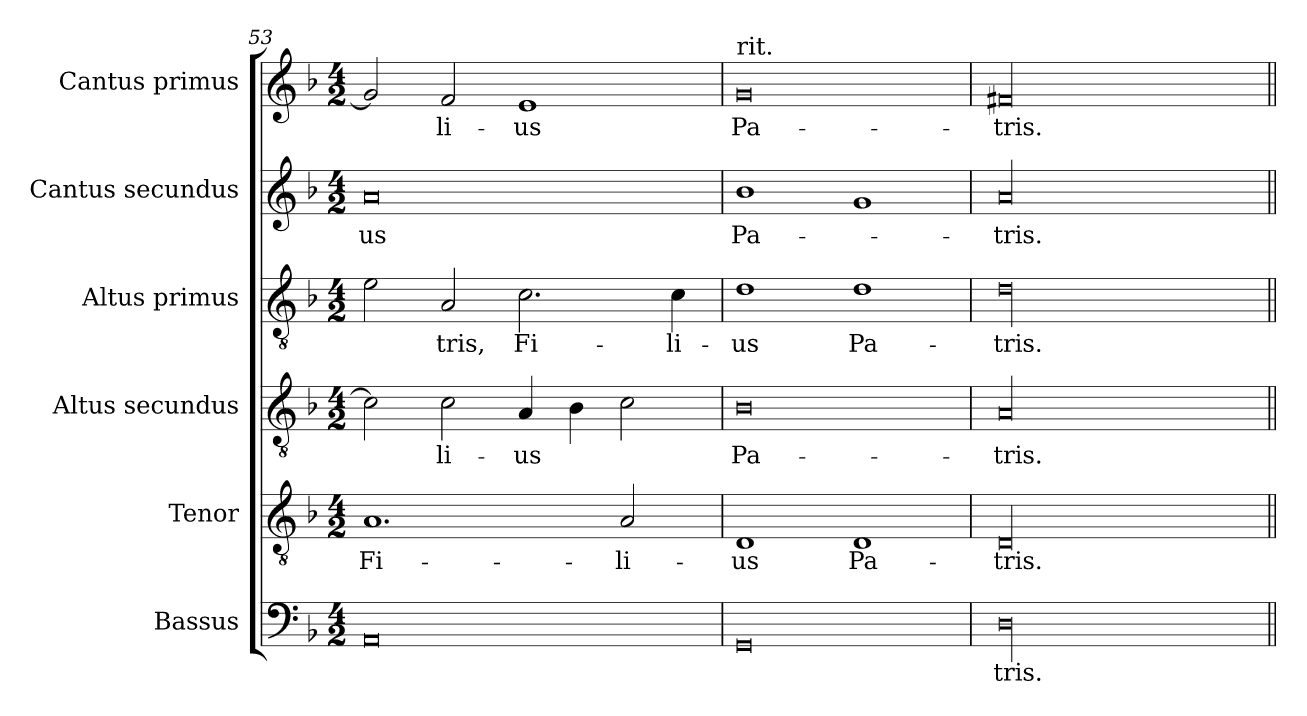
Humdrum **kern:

**kern	**text	**kern	**text	**kern	**text	**kern	**text	**kern	**text	**kern	**text
*part6	*part6	*part5	*part5	*part4	*part4	*part3	*part3	*part2	*part2	*part1	*part1
*staff6	*staff6	*staff5	*staff5	*staff4	*staff4	*staff3	*staff3	*staff2	*staff2	*staff1	*staff1
*I"Bassus	*	*I"Tenor	*	*I"Altus secundus	*	*I"Altus primus	*	*I"Cantus secundus	*	*I"Cantus primus	*
*I'B.	*	*I'T.	*	*	*	*I'A. I	*	*	*	*I'C. I	*
*clefF4	*	*clefGv2	*	*clefGv2	*	*clefGv2	*	*clefG2	*	*clefG2	*
*	*	*ITrd7c12	*	*ITrd7c12	*	*ITrd7c12	*	*	*	*	*
*k[b-]	*	*k[b-]	*	*k[b-]	*	*k[b-]	*	*k[b-]	*	*k[b-]	*
*d:	*	*d:	*	*d:	*	*d:	*	*d:	*	*d:	*
*M4/2	*	*M4/2	*	*M4/2	*	*M4/2	*	*M4/2	*	*M4/2	*
=53	=53	=53	=53	=53	=53	=53	=53	=53	=53	=53	=53
!	!	!	!LO:LY:b:color=#000000	!	!	!	!	!	!	!	!
!	!	!	!	!	!	!	!	!	!LO:LY:b:color=#000000	!	!
0AAi	.	1.AAi	Fi-	2Ci\]	.	2Ei\	.	0ai	-us	2gi/]	.
!	!	!	!	!	!LO:LY:b:color=#000000	!	!	!	!	!	!
!	!	!	!	!	!	!	!LO:LY:b:color=#000000	!	!	!	!
!	!	!	!	!	!	!	!	!	!	!	!LO:LY:b:color=#000000
.	.	.	.	2Ci\	-li-	2AAi/	-tris,	.	.	2fi/	-li-
!	!	!	!	!	!LO:LY:b:color=#000000	!	!	!	!	!	!
!	!	!	!	!	!	!	!LO:LY:b:color=#000000	!	!	!	!
!	!	!	!	!	!	!	!	!	!	!	!LO:LY:b:color=#000000
.	.	.	.	4AAi/	-us	2.Ci\	Fi-	.	.	1ei	-us
.	.	.	.	4BB-i\	.	.	.	.	.	.	.
!	!	!	!LO:LY:b:color=#000000	!	!	!	!	!	!	!	!
.	.	2AAi/	-li-	2Ci\	.	.	.	.	.	.	.
!	!	!	!	!	!	!	!LO:LY:b:color=#000000	!	!	!	!
.	.	.	.	.	.	4Ci\	-li-	.	.	.	.
=54	=54	=54	=54	=54	=54	=54	=54	=54	=54	=54	=54
!	!	!	!LO:LY:b:color=#000000	!	!	!	!	!	!	!	!
!	!	!	!	!	!LO:LY:b:color=#000000	!	!	!	!	!	!
!	!	!	!	!	!	!	!LO:LY:b:color=#000000	!	!	!	!
!	!	!	!	!	!	!	!	!	!LO:LY:b:color=#000000	!	!
!	!	!	!	!	!	!	!	!	!	!LO:TX:t=rit.	!
!	!	!	!	!	!	!	!	!	!	!	!LO:LY:b:color=#000000
0GGi	.	1DDi	-us	0BB-i	Pa-	1Di	-us	1b-i	Pa-	0gi	Pa-
!	!	!	!LO:LY:b:color=#000000	!	!	!	!	!	!	!	!
!	!	!	!	!	!	!	!LO:LY:b:color=#000000	!	!	!	!
.	.	1DDi	Pa-	.	.	1Di	Pa-	1gi	.	.	.
=55	=55	=55	=55	=55	=55	=55	=55	=55	=55	=55	=55
!	!LO:LY:b:color=#000000	!	!	!	!	!	!	!	!	!	!
!	!	!	!LO:LY:b:color=#000000	!	!	!	!	!	!	!	!
!	!	!	!	!	!LO:LY:b:color=#000000	!	!	!	!	!	!
!	!	!	!	!	!	!	!LO:LY:b:color=#000000	!	!	!	!
!	!	!	!	!	!	!	!	!	!LO:LY:b:color=#000000	!	!
!	!	!	!	!	!	!	!	!	!	!	!LO:LY:b:color=#000000
00Di	-tris.	00DDi	-tris.	00AAi	-tris.	00Di	-tris.	00ai	-tris.	00f#Xi	-tris.
=||	=||	=||	=||	=||	=||	=||	=||	=||	=||	=||	=||
*-	*-	*-	*-	*-	*-	*-	*-	*-	*-	*-	*-
